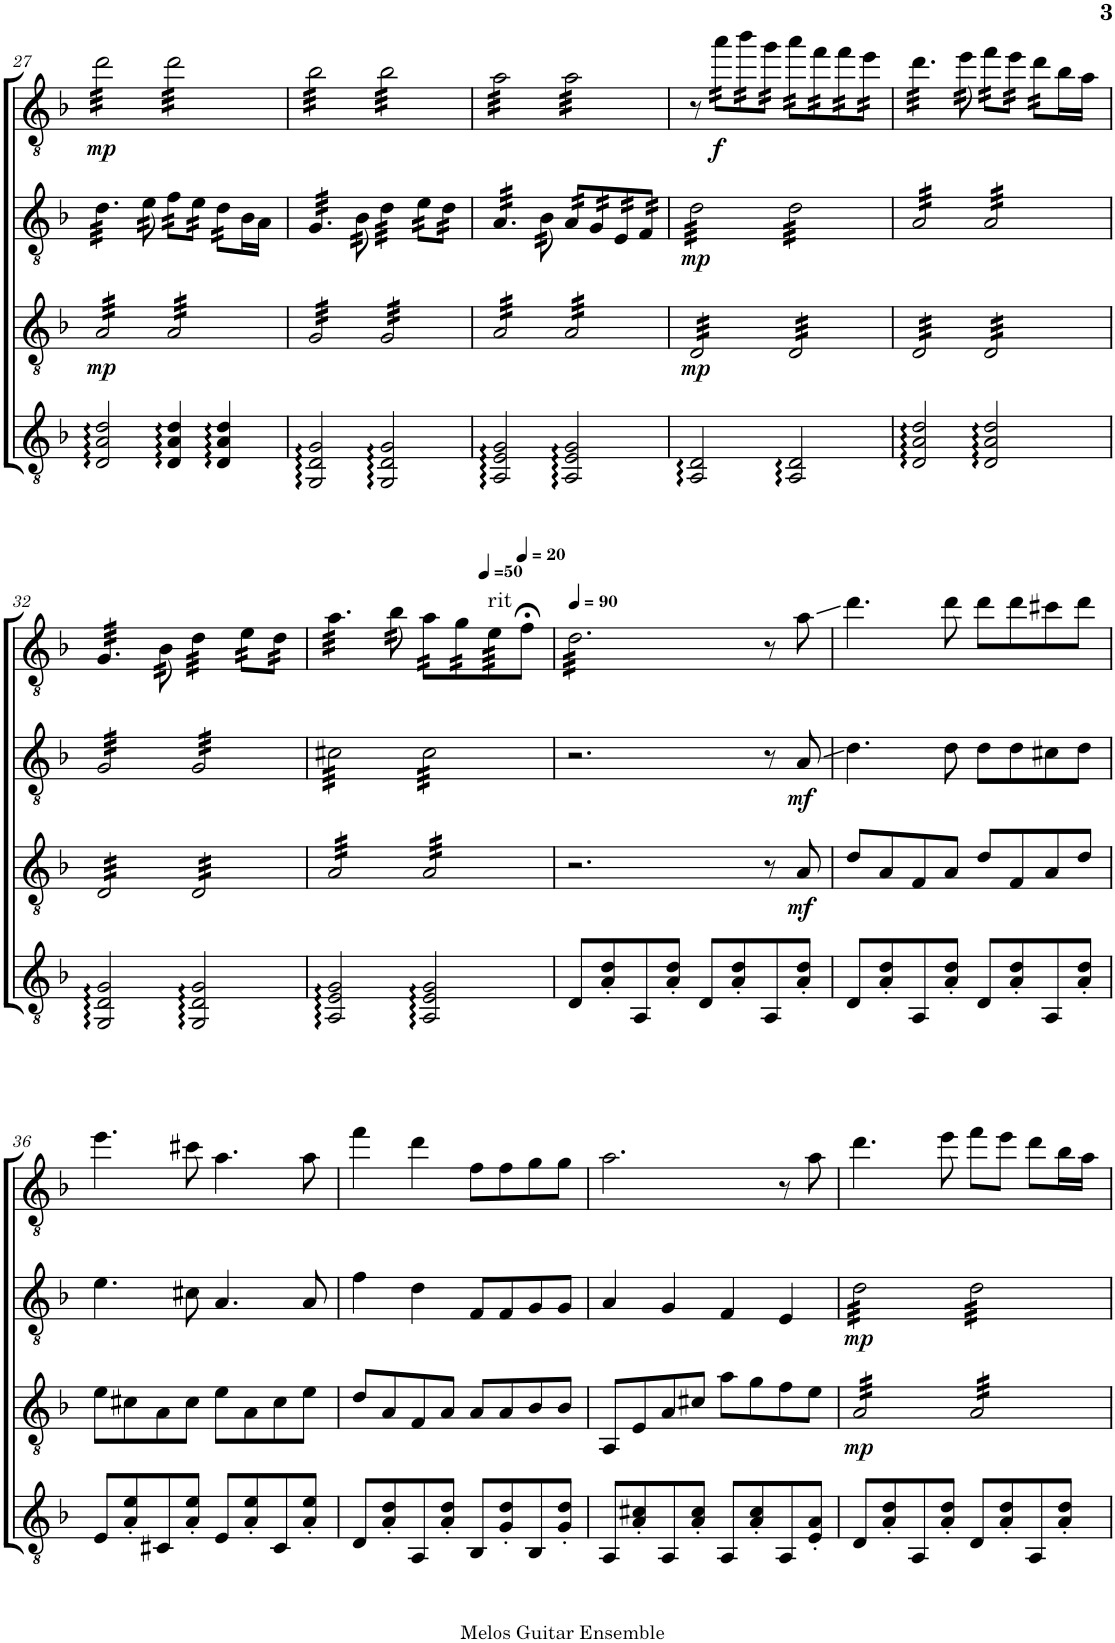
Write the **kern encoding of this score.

**kern	**kern	**dynam	**kern	**dynam	**kern	**dynam
*part4	*part3	*part3	*part2	*part2	*part1	*part1
*staff4	*staff3	*staff3	*staff2	*staff2	*staff1	*staff1
*I"Gt-4	*I"Gt-3	*	*I"Gt-2	*	*I"Gt-1	*
!!LO:PB:g=z
*clefGv2	*clefGv2	*	*clefGv2	*	*clefGv2	*
*k[b-]	*k[b-]	*	*k[b-]	*	*k[b-]	*
*M4/4	*M4/4	*	*M4/4	*	*M4/4	*
=27	=27	=27	=27	=27	=27	=27
!	!	!LO:DY:b	!	!	!	!LO:DY:b
*	*tremolo	*	*	*	*	*
*	*	*	*tremolo	*	*	*
*	*	*	*	*	*tremolo	*
2D/ 2A/ 2d/	32A/LLL	mp	32d\LLL	.	32dd\LLL	mp
.	32A/	.	32d\	.	32dd\	.
.	32A/	.	32d\	.	32dd\	.
.	32A/	.	32d\	.	32dd\	.
.	32A/	.	32d\	.	32dd\	.
.	32A/	.	32d\	.	32dd\	.
.	32A/	.	32d\	.	32dd\	.
.	32A/	.	32d\	.	32dd\	.
.	32A/	.	32d\	.	32dd\	.
.	32A/	.	32d\	.	32dd\	.
.	32A/	.	32d\	.	32dd\	.
.	32A/	.	32d\JJJ	.	32dd\	.
.	32A/	.	32e\	.	32dd\	.
.	32A/	.	32e\	.	32dd\	.
.	32A/	.	32e\	.	32dd\	.
.	32A/JJJ	.	32e\	.	32dd\JJJ	.
4D/ 4A/ 4d/	32A/LLL	.	32f\LLL	.	32dd\LLL	.
.	32A/	.	32f\	.	32dd\	.
.	32A/	.	32f\	.	32dd\	.
.	32A/	.	32f\	.	32dd\	.
.	32A/	.	32e\	.	32dd\	.
.	32A/	.	32e\	.	32dd\	.
.	32A/	.	32e\	.	32dd\	.
.	32A/	.	32e\JJJ	.	32dd\	.
4D/ 4A/ 4d/	32A/	.	32d\LLL	.	32dd\	.
.	32A/	.	32d\	.	32dd\	.
.	32A/	.	32d\	.	32dd\	.
.	32A/	.	32d\	.	32dd\	.
*	*	*	*Xtremolo	*	*	*
.	32A/	.	16B-\L	.	32dd\	.
.	32A/	.	.	.	32dd\	.
.	32A/	.	16A\JJ	.	32dd\	.
.	32A/JJJ	.	.	.	32dd\JJJ	.
=28	=28	=28	=28	=28	=28	=28
*	*	*	*tremolo	*	*	*
2GG/ 2D/ 2G/	32G/LLL	.	32G/LLL	.	32b-\LLL	.
.	32G/	.	32G/	.	32b-\	.
.	32G/	.	32G/	.	32b-\	.
.	32G/	.	32G/	.	32b-\	.
.	32G/	.	32G/	.	32b-\	.
.	32G/	.	32G/	.	32b-\	.
.	32G/	.	32G/	.	32b-\	.
.	32G/	.	32G/	.	32b-\	.
.	32G/	.	32G/	.	32b-\	.
.	32G/	.	32G/	.	32b-\	.
.	32G/	.	32G/	.	32b-\	.
.	32G/	.	32G/JJJ	.	32b-\	.
.	32G/	.	32B-\	.	32b-\	.
.	32G/	.	32B-\	.	32b-\	.
.	32G/	.	32B-\	.	32b-\	.
.	32G/JJJ	.	32B-\	.	32b-\JJJ	.
2GG/ 2D/ 2G/	32G/LLL	.	32d\LLL	.	32b-\LLL	.
.	32G/	.	32d\	.	32b-\	.
.	32G/	.	32d\	.	32b-\	.
.	32G/	.	32d\	.	32b-\	.
.	32G/	.	32d\	.	32b-\	.
.	32G/	.	32d\	.	32b-\	.
.	32G/	.	32d\	.	32b-\	.
.	32G/	.	32d\JJJ	.	32b-\	.
.	32G/	.	32e\LLL	.	32b-\	.
.	32G/	.	32e\	.	32b-\	.
.	32G/	.	32e\	.	32b-\	.
.	32G/	.	32e\	.	32b-\	.
.	32G/	.	32d\	.	32b-\	.
.	32G/	.	32d\	.	32b-\	.
.	32G/	.	32d\	.	32b-\	.
.	32G/JJJ	.	32d\JJJ	.	32b-\JJJ	.
=29	=29	=29	=29	=29	=29	=29
2AA/ 2E/ 2G/	32A/LLL	.	32A/LLL	.	32a\LLL	.
.	32A/	.	32A/	.	32a\	.
.	32A/	.	32A/	.	32a\	.
.	32A/	.	32A/	.	32a\	.
.	32A/	.	32A/	.	32a\	.
.	32A/	.	32A/	.	32a\	.
.	32A/	.	32A/	.	32a\	.
.	32A/	.	32A/	.	32a\	.
.	32A/	.	32A/	.	32a\	.
.	32A/	.	32A/	.	32a\	.
.	32A/	.	32A/	.	32a\	.
.	32A/	.	32A/JJJ	.	32a\	.
.	32A/	.	32B-\	.	32a\	.
.	32A/	.	32B-\	.	32a\	.
.	32A/	.	32B-\	.	32a\	.
.	32A/JJJ	.	32B-\	.	32a\JJJ	.
2AA/ 2E/ 2G/	32A/LLL	.	32A/LLL	.	32a\LLL	.
.	32A/	.	32A/	.	32a\	.
.	32A/	.	32A/	.	32a\	.
.	32A/	.	32A/	.	32a\	.
.	32A/	.	32G/	.	32a\	.
.	32A/	.	32G/	.	32a\	.
.	32A/	.	32G/	.	32a\	.
.	32A/	.	32G/	.	32a\	.
.	32A/	.	32E/	.	32a\	.
.	32A/	.	32E/	.	32a\	.
.	32A/	.	32E/	.	32a\	.
.	32A/	.	32E/	.	32a\	.
.	32A/	.	32F/	.	32a\	.
.	32A/	.	32F/	.	32a\	.
.	32A/	.	32F/	.	32a\	.
.	32A/JJJ	.	32F/JJJ	.	32a\JJJ	.
=30	=30	=30	=30	=30	=30	=30
!	!	!LO:DY:b	!	!LO:DY:b	!	!
2AA/ 2D/	32D/LLL	mp	32d\LLL	mp	8r	.
.	32D/	.	32d\	.	.	.
.	32D/	.	32d\	.	.	.
.	32D/	.	32d\	.	.	.
!	!	!	!	!	!	!LO:DY:b
.	32D/	.	32d\	.	32aa\LLL	f
.	32D/	.	32d\	.	32aa\	.
.	32D/	.	32d\	.	32aa\	.
.	32D/	.	32d\	.	32aa\	.
.	32D/	.	32d\	.	32bb-\	.
.	32D/	.	32d\	.	32bb-\	.
.	32D/	.	32d\	.	32bb-\	.
.	32D/	.	32d\	.	32bb-\	.
.	32D/	.	32d\	.	32gg\	.
.	32D/	.	32d\	.	32gg\	.
.	32D/	.	32d\	.	32gg\	.
.	32D/JJJ	.	32d\JJJ	.	32gg\JJJ	.
2AA/ 2D/	32D/LLL	.	32d\LLL	.	32aa\LLL	.
.	32D/	.	32d\	.	32aa\	.
.	32D/	.	32d\	.	32aa\	.
.	32D/	.	32d\	.	32aa\	.
.	32D/	.	32d\	.	32ff\	.
.	32D/	.	32d\	.	32ff\	.
.	32D/	.	32d\	.	32ff\	.
.	32D/	.	32d\	.	32ff\	.
.	32D/	.	32d\	.	32ff\	.
.	32D/	.	32d\	.	32ff\	.
.	32D/	.	32d\	.	32ff\	.
.	32D/	.	32d\	.	32ff\	.
.	32D/	.	32d\	.	32ee\	.
.	32D/	.	32d\	.	32ee\	.
.	32D/	.	32d\	.	32ee\	.
.	32D/JJJ	.	32d\JJJ	.	32ee\JJJ	.
=31	=31	=31	=31	=31	=31	=31
2D/ 2A/ 2d/	32D/LLL	.	32A/LLL	.	32dd\LLL	.
.	32D/	.	32A/	.	32dd\	.
.	32D/	.	32A/	.	32dd\	.
.	32D/	.	32A/	.	32dd\	.
.	32D/	.	32A/	.	32dd\	.
.	32D/	.	32A/	.	32dd\	.
.	32D/	.	32A/	.	32dd\	.
.	32D/	.	32A/	.	32dd\	.
.	32D/	.	32A/	.	32dd\	.
.	32D/	.	32A/	.	32dd\	.
.	32D/	.	32A/	.	32dd\	.
.	32D/	.	32A/	.	32dd\JJJ	.
.	32D/	.	32A/	.	32ee\	.
.	32D/	.	32A/	.	32ee\	.
.	32D/	.	32A/	.	32ee\	.
.	32D/JJJ	.	32A/JJJ	.	32ee\	.
2D/ 2A/ 2d/	32D/LLL	.	32A/LLL	.	32ff\LLL	.
.	32D/	.	32A/	.	32ff\	.
.	32D/	.	32A/	.	32ff\	.
.	32D/	.	32A/	.	32ff\	.
.	32D/	.	32A/	.	32ee\	.
.	32D/	.	32A/	.	32ee\	.
.	32D/	.	32A/	.	32ee\	.
.	32D/	.	32A/	.	32ee\JJJ	.
.	32D/	.	32A/	.	32dd\LLL	.
.	32D/	.	32A/	.	32dd\	.
.	32D/	.	32A/	.	32dd\	.
.	32D/	.	32A/	.	32dd\	.
*	*	*	*	*	*Xtremolo	*
.	32D/	.	32A/	.	16b-\L	.
.	32D/	.	32A/	.	.	.
.	32D/	.	32A/	.	16a\JJ	.
.	32D/JJJ	.	32A/JJJ	.	.	.
!!LO:LB:g=z
=32	=32	=32	=32	=32	=32	=32
*	*	*	*	*	*tremolo	*
2GG/ 2D/ 2G/	32D/LLL	.	32G/LLL	.	32G/LLL	.
.	32D/	.	32G/	.	32G/	.
.	32D/	.	32G/	.	32G/	.
.	32D/	.	32G/	.	32G/	.
.	32D/	.	32G/	.	32G/	.
.	32D/	.	32G/	.	32G/	.
.	32D/	.	32G/	.	32G/	.
.	32D/	.	32G/	.	32G/	.
.	32D/	.	32G/	.	32G/	.
.	32D/	.	32G/	.	32G/	.
.	32D/	.	32G/	.	32G/	.
.	32D/	.	32G/	.	32G/JJJ	.
.	32D/	.	32G/	.	32B-\	.
.	32D/	.	32G/	.	32B-\	.
.	32D/	.	32G/	.	32B-\	.
.	32D/JJJ	.	32G/JJJ	.	32B-\	.
2GG/ 2D/ 2G/	32D/LLL	.	32G/LLL	.	32d\LLL	.
.	32D/	.	32G/	.	32d\	.
.	32D/	.	32G/	.	32d\	.
.	32D/	.	32G/	.	32d\	.
.	32D/	.	32G/	.	32d\	.
.	32D/	.	32G/	.	32d\	.
.	32D/	.	32G/	.	32d\	.
.	32D/	.	32G/	.	32d\JJJ	.
.	32D/	.	32G/	.	32e\LLL	.
.	32D/	.	32G/	.	32e\	.
.	32D/	.	32G/	.	32e\	.
.	32D/	.	32G/	.	32e\	.
.	32D/	.	32G/	.	32d\	.
.	32D/	.	32G/	.	32d\	.
.	32D/	.	32G/	.	32d\	.
.	32D/JJJ	.	32G/JJJ	.	32d\JJJ	.
=33	=33	=33	=33	=33	=33	=33
2AA/ 2E/ 2G/	32A/LLL	.	32c#X\LLL	.	32a\LLL	.
.	32A/	.	32c#X\	.	32a\	.
.	32A/	.	32c#X\	.	32a\	.
.	32A/	.	32c#X\	.	32a\	.
.	32A/	.	32c#X\	.	32a\	.
.	32A/	.	32c#X\	.	32a\	.
.	32A/	.	32c#X\	.	32a\	.
.	32A/	.	32c#X\	.	32a\	.
.	32A/	.	32c#X\	.	32a\	.
.	32A/	.	32c#X\	.	32a\	.
.	32A/	.	32c#X\	.	32a\	.
.	32A/	.	32c#X\	.	32a\JJJ	.
.	32A/	.	32c#X\	.	32b-\	.
.	32A/	.	32c#X\	.	32b-\	.
.	32A/	.	32c#X\	.	32b-\	.
.	32A/JJJ	.	32c#X\JJJ	.	32b-\	.
2AA/ 2E/ 2G/	32A/LLL	.	32c#\LLL	.	32a\LLL	.
.	32A/	.	32c#\	.	32a\	.
.	32A/	.	32c#\	.	32a\	.
.	32A/	.	32c#\	.	32a\	.
.	32A/	.	32c#\	.	32g\	.
.	32A/	.	32c#\	.	32g\	.
.	32A/	.	32c#\	.	32g\	.
.	32A/	.	32c#\	.	32g\	.
*	*	*	*	*	*MM50	*
!	!	!	!	!	!LO:TX:a:t=rit	!
.	32A/	.	32c#\	.	64e\	.
.	.	.	.	.	64e\	.
.	32A/	.	32c#\	.	64e\	.
.	.	.	.	.	64e\	.
.	32A/	.	32c#\	.	64e\	.
.	.	.	.	.	64e\	.
.	32A/	.	32c#\	.	64e\	.
.	.	.	.	.	64e\	.
*	*	*	*	*	*Xtremolo	*
*	*	*	*	*	*MM20	*
.	32A/	.	32c#\	.	8f;<\J	.
.	32A/	.	32c#\	.	.	.
.	32A/	.	32c#\	.	.	.
.	32A/JJJ	.	32c#\JJJ	.	.	.
*	*	*	*Xtremolo	*	*	*
*	*Xtremolo	*	*	*	*	*
=34	=34	=34	=34	=34	=34	=34
*	*	*	*	*	*MM90	*
*	*	*	*	*	*tremolo	*
8D/L	2.r	.	2.r	.	32d\LLL	.
.	.	.	.	.	32d\	.
.	.	.	.	.	32d\	.
.	.	.	.	.	32d\	.
8A/' 8d/'	.	.	.	.	32d\	.
.	.	.	.	.	32d\	.
.	.	.	.	.	32d\	.
.	.	.	.	.	32d\	.
8AA/	.	.	.	.	32d\	.
.	.	.	.	.	32d\	.
.	.	.	.	.	32d\	.
.	.	.	.	.	32d\	.
8A/' 8d/'J	.	.	.	.	32d\	.
.	.	.	.	.	32d\	.
.	.	.	.	.	32d\	.
.	.	.	.	.	32d\	.
8D/L	.	.	.	.	32d\	.
.	.	.	.	.	32d\	.
.	.	.	.	.	32d\	.
.	.	.	.	.	32d\	.
8A/' 8d/'	.	.	.	.	32d\	.
.	.	.	.	.	32d\	.
.	.	.	.	.	32d\	.
.	.	.	.	.	32d\JJJ	.
*	*	*	*	*	*Xtremolo	*
8AA/	8r	.	8r	.	8r	.
!	!	!LO:DY:b	!	!LO:DY:b	!	!
8A/' 8d/'J	8A/	mf	8A/	mf	8a\	.
=35	=35	=35	=35	=35	=35	=35
8D/L	8d/L	.	4.d\	.	4.dd\	.
8A/' 8d/'	8A/	.	.	.	.	.
8AA/	8F/	.	.	.	.	.
8A/' 8d/'J	8A/J	.	8d\	.	8dd\	.
8D/L	8d/L	.	8d\L	.	8dd\L	.
8A/' 8d/'	8F/	.	8d\	.	8dd\	.
8AA/	8A/	.	8c#X\	.	8cc#X\	.
8A/' 8d/'J	8d/J	.	8d\J	.	8dd\J	.
!!LO:LB:g=z
=36	=36	=36	=36	=36	=36	=36
8E/L	8e\L	.	4.e\	.	4.ee\	.
8A/' 8e/'	8c#X\	.	.	.	.	.
8C#X/	8A\	.	.	.	.	.
8A/' 8e/'J	8c#\J	.	8c#X\	.	8cc#X\	.
8E/L	8e\L	.	4.A/	.	4.a\	.
8A/' 8e/'	8A\	.	.	.	.	.
8C#/	8c#\	.	.	.	.	.
8A/' 8e/'J	8e\J	.	8A/	.	8a\	.
=37	=37	=37	=37	=37	=37	=37
8D/L	8d/L	.	4f\	.	4ff\	.
8A/' 8d/'	8A/	.	.	.	.	.
8AA/	8F/	.	4d\	.	4dd\	.
8A/' 8d/'J	8A/J	.	.	.	.	.
8BB-/L	8A/L	.	8F/L	.	8f\L	.
8G/' 8d/'	8A/	.	8F/	.	8f\	.
8BB-/	8B-/	.	8G/	.	8g\	.
8G/' 8d/'J	8B-/J	.	8G/J	.	8g\J	.
=38	=38	=38	=38	=38	=38	=38
8AA/L	8AA/L	.	4A/	.	2.a\	.
8A/' 8c#X/'	8E/	.	.	.	.	.
8AA/	8A/	.	4G/	.	.	.
8A/' 8c#/'J	8c#X/J	.	.	.	.	.
8AA/L	8a\L	.	4F/	.	.	.
8A/' 8c#/'	8g\	.	.	.	.	.
8AA/	8f\	.	4E/	.	8r	.
8E/' 8A/'J	8e\J	.	.	.	8a\	.
=39	=39	=39	=39	=39	=39	=39
!	!	!LO:DY:b	!	!LO:DY:b	!	!
*	*tremolo	*	*	*	*	*
*	*	*	*tremolo	*	*	*
8D/L	32A/LLL	mp	32d\LLL	mp	4.dd\	.
.	32A/	.	32d\	.	.	.
.	32A/	.	32d\	.	.	.
.	32A/	.	32d\	.	.	.
8A/' 8d/'	32A/	.	32d\	.	.	.
.	32A/	.	32d\	.	.	.
.	32A/	.	32d\	.	.	.
.	32A/	.	32d\	.	.	.
8AA/	32A/	.	32d\	.	.	.
.	32A/	.	32d\	.	.	.
.	32A/	.	32d\	.	.	.
.	32A/	.	32d\	.	.	.
8A/' 8d/'J	32A/	.	32d\	.	8ee\	.
.	32A/	.	32d\	.	.	.
.	32A/	.	32d\	.	.	.
.	32A/JJJ	.	32d\JJJ	.	.	.
8D/L	32A/LLL	.	32d\LLL	.	8ff\L	.
.	32A/	.	32d\	.	.	.
.	32A/	.	32d\	.	.	.
.	32A/	.	32d\	.	.	.
8A/' 8d/'	32A/	.	32d\	.	8ee\J	.
.	32A/	.	32d\	.	.	.
.	32A/	.	32d\	.	.	.
.	32A/	.	32d\	.	.	.
8AA/	32A/	.	32d\	.	8dd\L	.
.	32A/	.	32d\	.	.	.
.	32A/	.	32d\	.	.	.
.	32A/	.	32d\	.	.	.
8A/' 8d/'J	32A/	.	32d\	.	16b-\L	.
.	32A/	.	32d\	.	.	.
.	32A/	.	32d\	.	16a\JJ	.
.	32A/JJJ	.	32d\JJJ	.	.	.
*	*	*	*Xtremolo	*	*	*
*	*Xtremolo	*	*	*	*	*
=	=	=	=	=	=	=
*-	*-	*-	*-	*-	*-	*-
